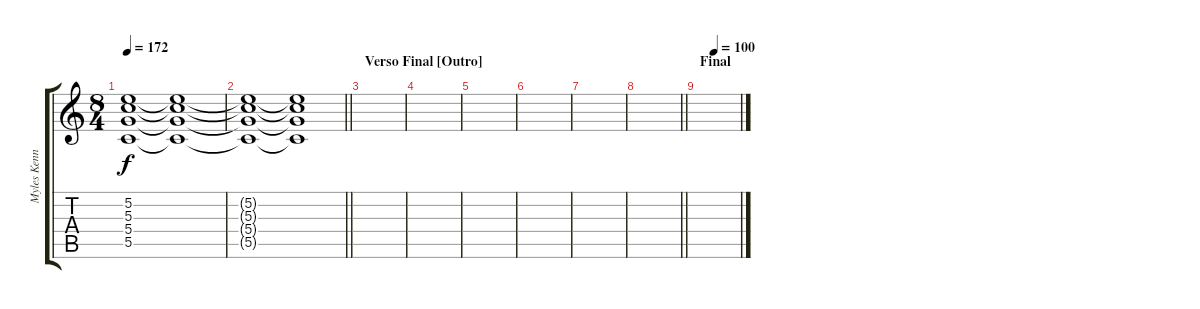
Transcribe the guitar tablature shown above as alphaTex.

\track ("Myles Kennedy [Guitar]" "Myles Kenn") {instrument overdrivenguitar}
\staff {score tabs}
\tuning (D4 B3 G3 D3 G2 D2) {hide}
\ts (8 4)
\tempo 172
\clef g2
\ks c
(5.2 5.3 5.4 5.5).1{dy f volume 3} (5.2{t} 5.3{t} 5.4{t} 5.5{t}).1 |
\barLineRight lightlight
(5.2{t} 5.3{t} 5.4{t} 5.5{t}).1 (5.2{t} 5.3{t} 5.4{t} 5.5{t}).1 |
\section ("" "Verso Final [Outro]")
|
|
|
|
|
\barLineRight lightlight
|
\section ("" "Final")
\tempo (100 0.375)
